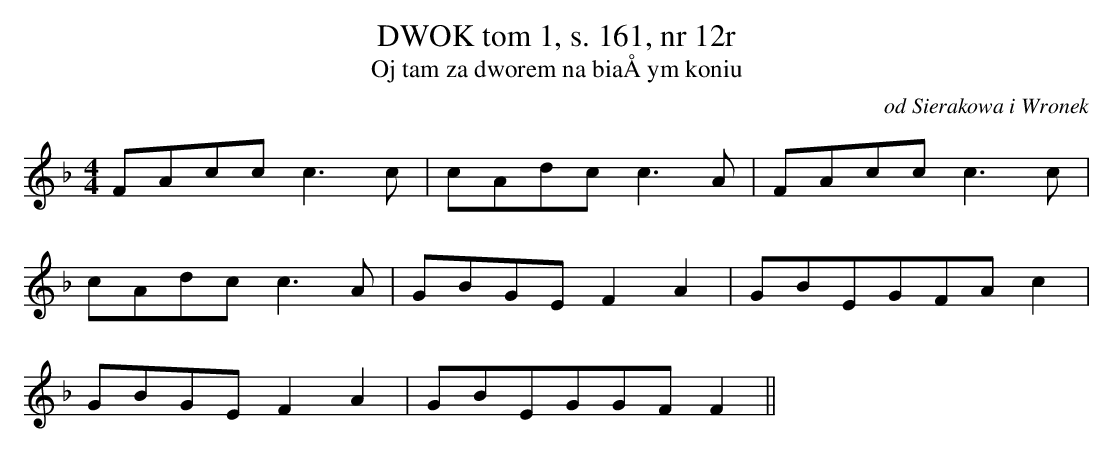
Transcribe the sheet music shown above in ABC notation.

X:1
T:DWOK tom 1, s. 161, nr 12r
T:Oj tam za dworem na biaÅym koniu
O:od Sierakowa i Wronek
M:4/4
L:1/8
K:F
FAccc3c | cAdcc3A |FAccc3c |
 cAdcc3A |GBGEF2A2 | GBEGFAc2 |
GBGEF2A2 | GBEGGFF2||
